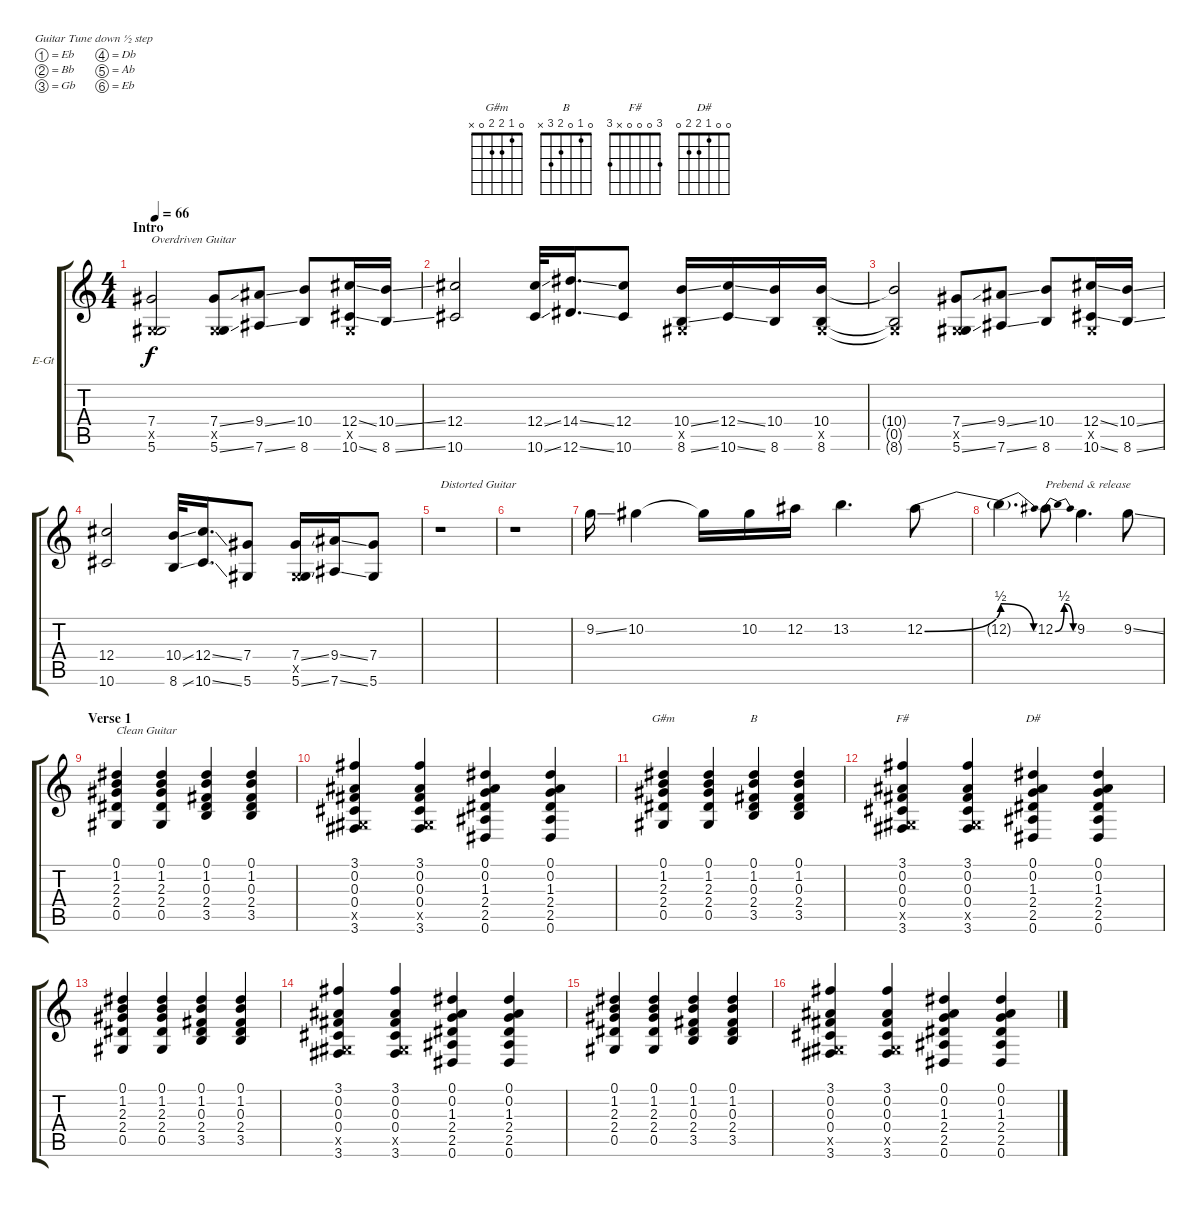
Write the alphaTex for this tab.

\bracketExtendMode groupsimilarinstruments
\firstSystemTrackNameOrientation horizontal
\otherSystemsTrackNameOrientation horizontal
\track ("Lead Guitar (Kirk)" "E-Gt") {instrument overdrivenguitar}
\staff {score tabs}
\tuning (Eb4 Bb3 Gb3 Db3 Ab2 Eb2)
\chord ("G#m" 0 1 2 2 0 x)
\chord ("B" 0 1 0 2 3 x)
\chord ("F#" 3 0 0 0 x 3)
\chord ("D#" 0 0 1 2 2 0)
\ts (4 4)
\section ("" "Intro")
\tempo 66
\clef g2
\ks c
(7.4 0.5{x} 5.6).2{txt "Overdriven Guitar" dy f instrument overdrivenguitar} (7.4{ss} 0.5{x} 5.6{ss}).8 (9.4{ss} 7.6{ss}).8 (10.4 8.6).8 (12.4{ss} 0.5{x} 10.6{ss}).16 (10.4{ss} 8.6{ss}).16 |
(12.4 10.6).2 (12.4{ss} 10.6{ss}).32 (14.4{ss} 12.6{ss}).16{d} (12.4 10.6).8 (10.4{ss} 0.5{x} 8.6{ss}).16 (12.4{ss} 10.6{ss}).16 (10.4 8.6).16 (10.4 0.5{x} 8.6).16 |
(10.4{t} 0.5{x t} 8.6{t}).2 (7.4{ss} 0.5{x} 5.6{ss}).8 (9.4{ss} 7.6{ss}).8 (10.4 8.6).8 (12.4{ss} 0.5{x} 10.6{ss}).16 (10.4{ss} 8.6{ss}).16 |
(12.4 10.6).2 (10.4{ss} 8.6{ss}).32 (12.4{ss} 10.6{ss}).16{d} (7.4 5.6).8 (7.4{ss} 0.5{x} 5.6{ss}).16 (9.4{ss} 7.6{ss}).16 (7.4 5.6).8 |
r.1{txt "Distorted Guitar"} |
r.1 |
9.2{ss}.16 10.2.4 10.2{t}.16 10.2.16 12.2.16 13.2.4{d} 12.2{be (bend 0 0 60 2)}.8 |
12.2{be (release 0 2 60 0) t}.4{d} 12.2{be (bendrelease 0 0 30 2 30 2 60 0)}.8{txt "Prebend & release"} 9.2.4{d} 9.2{ss}.8 |
\section ("" "Verse 1")
(0.1 1.2 2.3 2.4 0.5).4{txt "Clean Guitar"} (0.1 1.2 2.3 2.4 0.5).4 (0.1 1.2 0.3 2.4 3.5).4 (0.1 1.2 0.3 2.4 3.5).4 |
(3.1 0.2 0.3 0.4 0.5{x} 3.6).4 (3.1 0.2 0.3 0.4 0.5{x} 3.6).4 (0.1 0.2 1.3 2.4 2.5 0.6).4 (0.1 0.2 1.3 2.4 2.5 0.6).4 |
(0.1 1.2 2.3 2.4 0.5).4{ch "G#m"} (0.1 1.2 2.3 2.4 0.5).4 (0.1 1.2 0.3 2.4 3.5).4{ch "B"} (0.1 1.2 0.3 2.4 3.5).4 |
(3.1 0.2 0.3 0.4 0.5{x} 3.6).4{ch "F#"} (3.1 0.2 0.3 0.4 0.5{x} 3.6).4 (0.1 0.2 1.3 2.4 2.5 0.6).4{ch "D#"} (0.1 0.2 1.3 2.4 2.5 0.6).4 |
(0.1 1.2 2.3 2.4 0.5).4 (0.1 1.2 2.3 2.4 0.5).4 (0.1 1.2 0.3 2.4 3.5).4 (0.1 1.2 0.3 2.4 3.5).4 |
(3.1 0.2 0.3 0.4 0.5{x} 3.6).4 (3.1 0.2 0.3 0.4 0.5{x} 3.6).4 (0.1 0.2 1.3 2.4 2.5 0.6).4 (0.1 0.2 1.3 2.4 2.5 0.6).4 |
(0.1 1.2 2.3 2.4 0.5).4 (0.1 1.2 2.3 2.4 0.5).4 (0.1 1.2 0.3 2.4 3.5).4 (0.1 1.2 0.3 2.4 3.5).4 |
(3.1 0.2 0.3 0.4 0.5{x} 3.6).4 (3.1 0.2 0.3 0.4 0.5{x} 3.6).4 (0.1 0.2 1.3 2.4 2.5 0.6).4 (0.1 0.2 1.3 2.4 2.5 0.6).4
